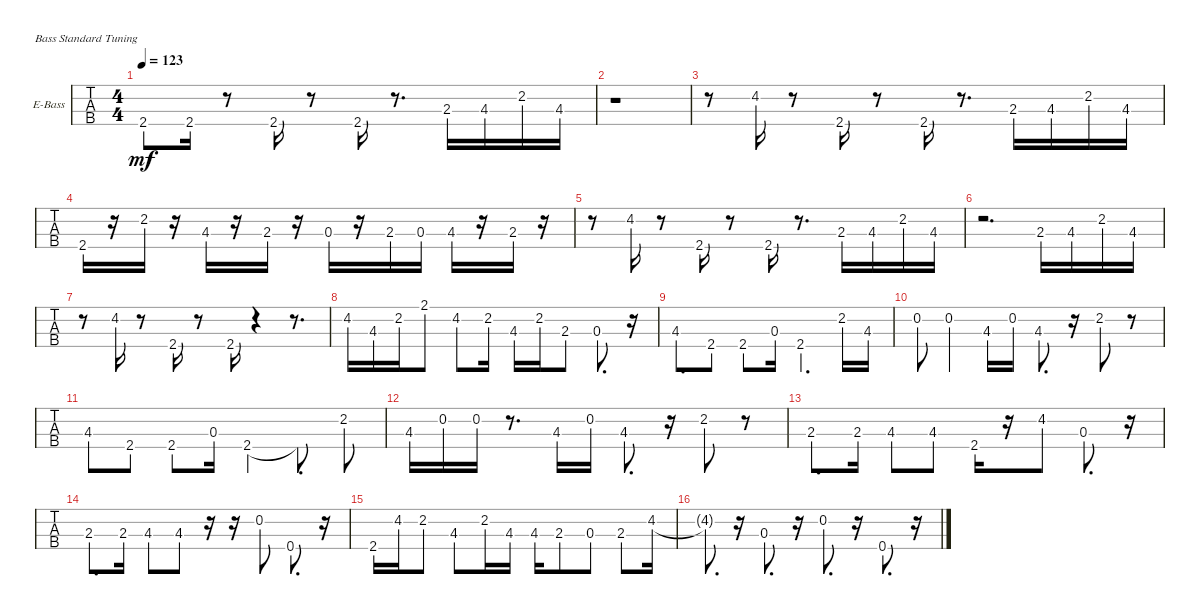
\bracketExtendMode groupsimilarinstruments
\firstSystemTrackNameOrientation horizontal
\otherSystemsTrackNameOrientation horizontal
\track ("Bass" "E-Bass") {instrument electricbassfinger}
\staff {tabs}
\tuning (G2 D2 A1 E1)
\ts (4 4)
\tempo 123
\clef f4
\ks c
2.4.8{dy mf} 2.4.16 r.8 2.4.16 r.8 2.4.16 r.8{d} 2.3.16 4.3.16 2.2.16 4.3.16 |
r.1 |
r.8 4.2.16 r.8 2.4.16 r.8 2.4.16 r.8{d} 2.3.16 4.3.16 2.2.16 4.3.16 |
2.4.16 r.16 2.2.16 r.16 4.3.16 r.16 2.3.16 r.16 0.3.16 r.16 2.3.16 0.3.16 4.3.16 r.16 2.3.16 r.16 |
r.8 4.2.16 r.8 2.4.16 r.8 2.4.16 r.8{d} 2.3.16 4.3.16 2.2.16 4.3.16 |
r.2{d} 2.3.16 4.3.16 2.2.16 4.3.16 |
r.8 4.2.16 r.8 2.4.16 r.8 2.4.16 r.4 r.8{d} |
4.2.16 4.3.16 2.2.16 2.1.8 4.2.8 2.2.16 4.3.16 2.2.16 2.3.8 0.3.8{d} r.16 |
4.3.8{d} 2.4.8 2.4.8 0.3.16 2.4.4{d} 2.2.16 4.3.16 |
0.2.8 0.2.4 4.3.16 0.2.16 4.3.8{d} r.16 2.2.8 r.8 |
4.3.8 2.4.8 2.4.8 0.3.16 2.4.4 2.4{t}.8{d} 2.2.8 |
4.3.16 0.2.16 0.2.16 r.8{d} 4.3.16 0.2.16 4.3.8{d} r.16 2.2.8 r.8 |
2.3.8{d} 2.3.16 4.3.8 4.3.8 2.4.16 r.16 4.2.8 0.3.8{d} r.16 |
2.3.8{d} 2.3.16 4.3.8 4.3.8 r.16 r.16 0.2.8 0.4.8{d} r.16 |
2.4.16 4.2.16 2.2.8 4.3.8 2.2.16 4.3.16 4.3.16 2.3.8 0.3.8 2.3.8 4.2.16 |
4.2{t}.8{d} r.16 0.3.8{d} r.16 0.2.8{d} r.16 0.4.8{d} r.16
